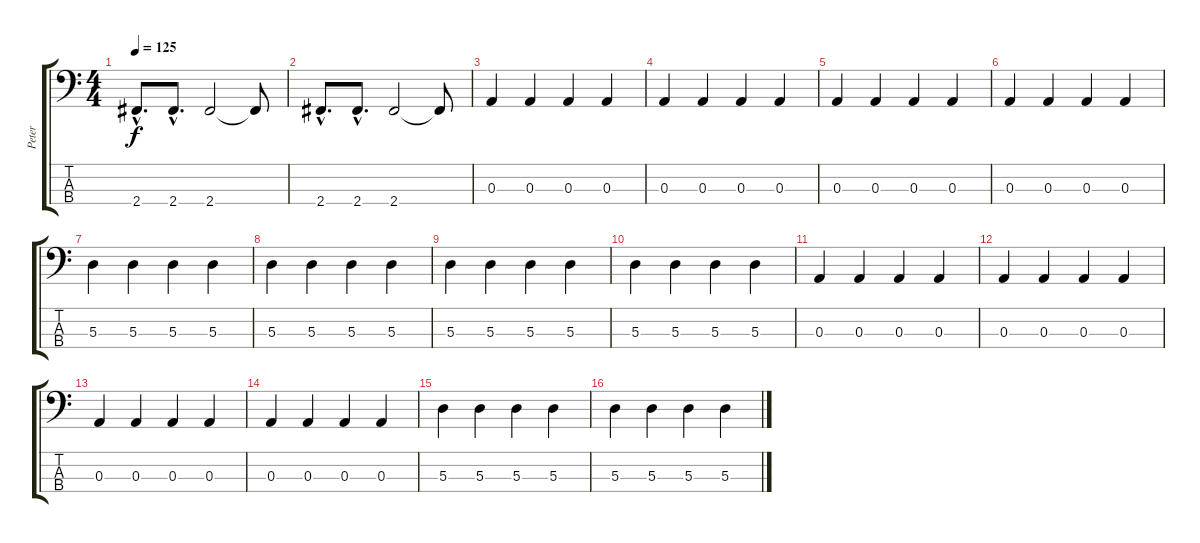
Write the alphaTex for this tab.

\track ("Peter" "Peter") {instrument electricbasspick}
\staff {score tabs}
\tuning (G2 D2 A1 E1) {hide}
\ts (4 4)
\tempo 125
\clef f4
\ks c
2.4{hac}.8{d dy f} 2.4{hac}.8{d} 2.4.2 2.4{t}.8 |
2.4{hac}.8{d} 2.4{hac}.8{d} 2.4.2 2.4{t}.8 |
0.3.4 0.3.4 0.3.4 0.3.4 |
0.3.4 0.3.4 0.3.4 0.3.4 |
0.3.4 0.3.4 0.3.4 0.3.4 |
0.3.4 0.3.4 0.3.4 0.3.4 |
5.3.4 5.3.4 5.3.4 5.3.4 |
5.3.4 5.3.4 5.3.4 5.3.4 |
5.3.4 5.3.4 5.3.4 5.3.4 |
5.3.4 5.3.4 5.3.4 5.3.4 |
0.3.4 0.3.4 0.3.4 0.3.4 |
0.3.4 0.3.4 0.3.4 0.3.4 |
0.3.4 0.3.4 0.3.4 0.3.4 |
0.3.4 0.3.4 0.3.4 0.3.4 |
5.3.4 5.3.4 5.3.4 5.3.4 |
5.3.4 5.3.4 5.3.4 5.3.4
